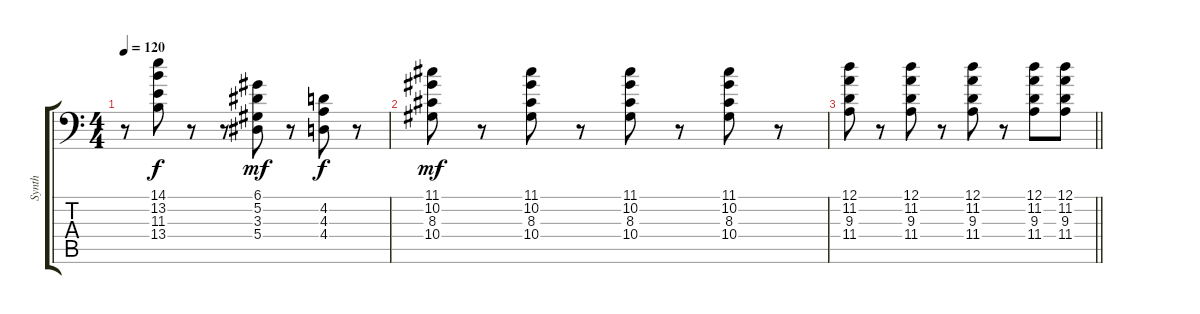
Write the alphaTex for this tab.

\track ("Synth" "Synth") {instrument tremolostrings}
\staff {score tabs}
\tuning (D4 Bb3 F3 Bb2 F2 Bb1) {hide}
\ts (4 4)
\tempo 120
\clef f4
\ks c
r.8{dy f} (14.1 13.2 11.3 13.4).8 r.8 r.8 (6.1 5.2 3.3 5.4).8{dy mf} r.8 (4.2 4.3 4.4).8{dy f} r.8 |
(11.1 10.2 8.3 10.4).8{dy mf} r.8 (11.1 10.2 8.3 10.4).8 r.8 (11.1 10.2 8.3 10.4).8 r.8 (11.1 10.2 8.3 10.4).8 r.8 |
\barLineRight lightlight
(12.1 11.2 9.3 11.4).8 r.8 (12.1 11.2 9.3 11.4).8 r.8 (12.1 11.2 9.3 11.4).8 r.8 (12.1 11.2 9.3 11.4).8 (12.1 11.2 9.3 11.4).8
